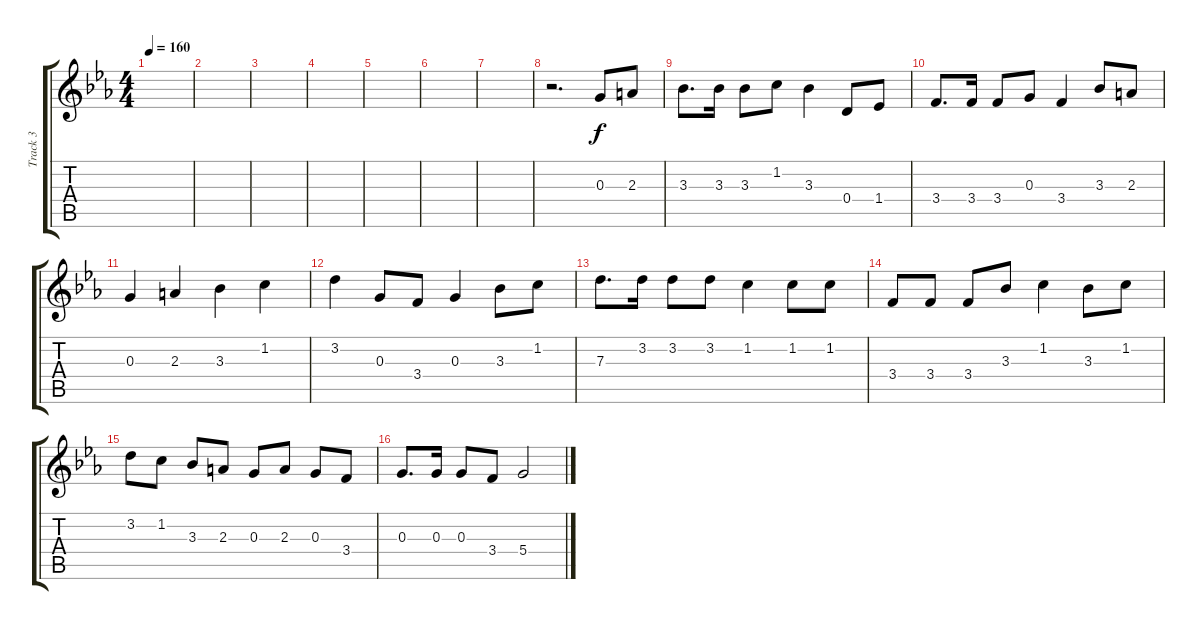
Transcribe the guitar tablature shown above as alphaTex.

\track ("Track 3" "Track 3") {instrument acousticguitarsteel}
\staff {score tabs}
\tuning (E4 B3 G3 D3 A2 E2) {hide}
\ts (4 4)
\tempo 160
\clef g2
\ks eb
|
|
|
|
|
|
|
r.2{d} 0.3.8 2.3.8 |
3.3.8{d} 3.3.16 3.3.8 1.2.8 3.3.4 0.4.8 1.4.8 |
3.4.8{d} 3.4.16 3.4.8 0.3.8 3.4.4 3.3.8 2.3.8 |
0.3.4 2.3.4 3.3.4 1.2.4 |
3.2.4 0.3.8 3.4.8 0.3.4 3.3.8 1.2.8 |
7.3.8{d} 3.2.16 3.2.8 3.2.8 1.2.4 1.2.8 1.2.8 |
3.4.8 3.4.8 3.4.8 3.3.8 1.2.4 3.3.8 1.2.8 |
3.2.8 1.2.8 3.3.8 2.3.8 0.3.8 2.3.8 0.3.8 3.4.8 |
0.3.8{d} 0.3.16 0.3.8 3.4.8 5.4.2
